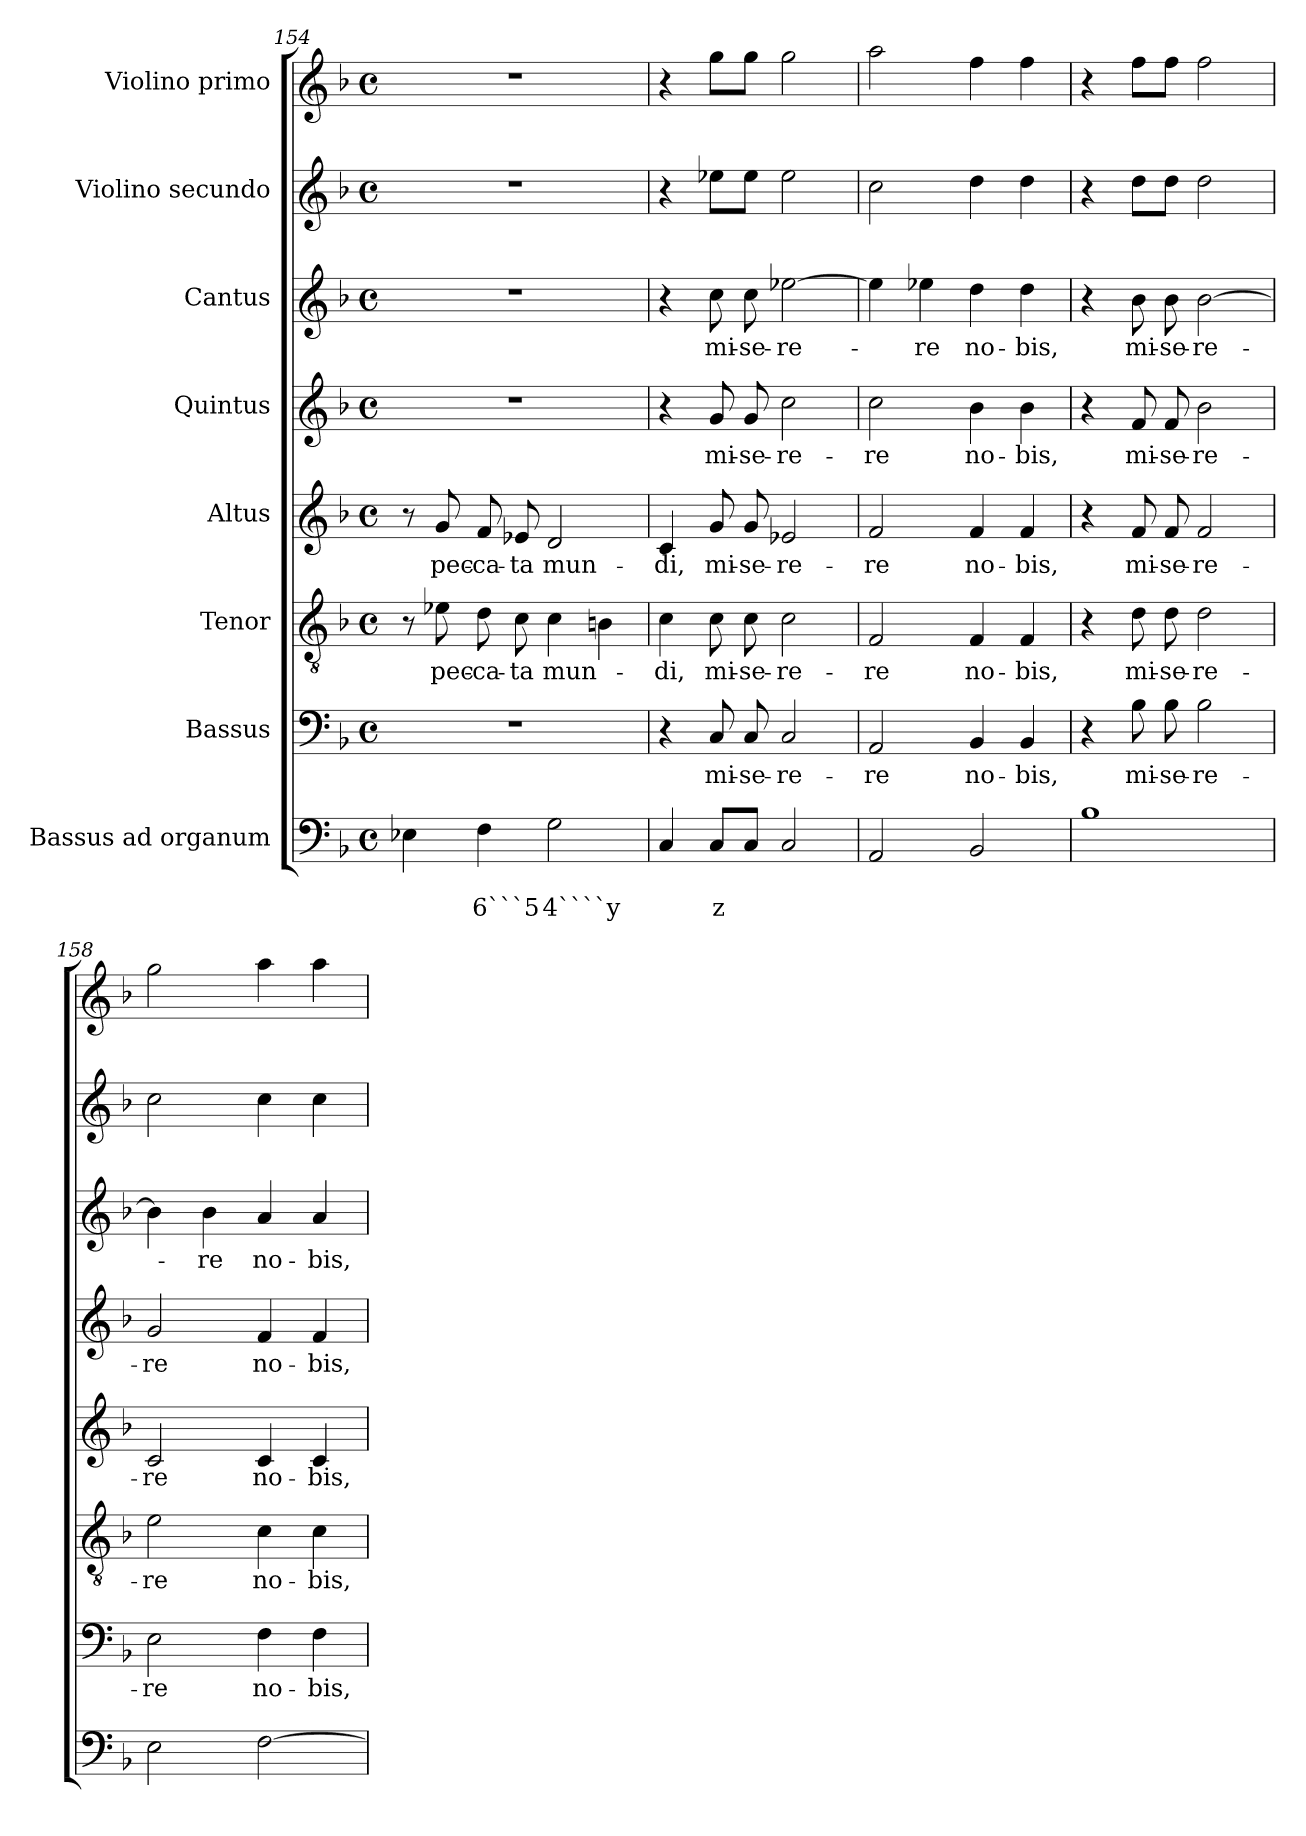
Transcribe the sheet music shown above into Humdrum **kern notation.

**kern	**text	**text	**kern	**text	**kern	**text	**kern	**text	**kern	**text	**kern	**text	**kern	**kern
*part8	*part8	*part8	*part7	*part7	*part6	*part6	*part5	*part5	*part4	*part4	*part3	*part3	*part2	*part1
*staff8	*staff8	*staff8	*staff7	*staff7	*staff6	*staff6	*staff5	*staff5	*staff4	*staff4	*staff3	*staff3	*staff2	*staff1
*I"Bassus ad  organum	*	*	*I"Bassus	*	*I"Tenor	*	*I"Altus	*	*I"Quintus	*	*I"Cantus	*	*I"Violino secundo	*I"Violino primo
*clefF4	*	*	*clefF4	*	*clefGv2	*	*clefG2	*	*clefG2	*	*clefG2	*	*clefG2	*clefG2
*k[b-]	*	*	*k[b-]	*	*k[b-]	*	*k[b-]	*	*k[b-]	*	*k[b-]	*	*k[b-]	*k[b-]
*F:	*	*	*F:	*	*F:	*	*F:	*	*F:	*	*F:	*	*F:	*F:
*M4/4	*	*	*M4/4	*	*M4/4	*	*M4/4	*	*M4/4	*	*M4/4	*	*M4/4	*M4/4
*met(c)	*	*	*met(c)	*	*met(c)	*	*met(c)	*	*met(c)	*	*met(c)	*	*met(c)	*met(c)
=154	=154	=154	=154	=154	=154	=154	=154	=154	=154	=154	=154	=154	=154	=154
4E-X\	.	.	1r	.	8r	.	8r	.	1r	.	1r	.	1r	1r
!	!	!	!	!	!	!LO:LY:b	!	!LO:LY:b	!	!	!	!	!	!
.	.	.	.	.	8e-X\	pec-	8g/	pec-	.	.	.	.	.	.
!	!	!LO:LY:b	!	!	!	!LO:LY:b	!	!LO:LY:b	!	!	!	!	!	!
4F\	.	6```5	.	.	8d\	-ca-	8f/	-ca-	.	.	.	.	.	.
!	!	!	!	!	!	!LO:LY:b	!	!LO:LY:b	!	!	!	!	!	!
.	.	.	.	.	8c\	-ta	8e-X/	-ta	.	.	.	.	.	.
!	!	!LO:LY:b	!	!	!	!LO:LY:b	!	!LO:LY:b	!	!	!	!	!	!
2G\	.	4````y	.	.	4c\	mun-	2d/	mun-	.	.	.	.	.	.
.	.	.	.	.	4Bn\	.	.	.	.	.	.	.	.	.
=155	=155	=155	=155	=155	=155	=155	=155	=155	=155	=155	=155	=155	=155	=155
!	!	!	!	!	!	!LO:LY:b	!	!LO:LY:b	!	!	!	!	!	!
4C/	.	.	4r	.	4c\	-di,	4c/	-di,	4r	.	4r	.	4r	4r
!	!	!LO:LY:b	!	!LO:LY:b	!	!LO:LY:b	!	!LO:LY:b	!	!LO:LY:b	!	!LO:LY:b	!	!
8C/L	.	z	8C/	mi-	8c\	mi-	8g/	mi-	8g/	mi-	8cc\	mi-	8ee-X\L	8gg\L
!	!	!	!	!LO:LY:b	!	!LO:LY:b	!	!LO:LY:b	!	!LO:LY:b	!	!LO:LY:b	!	!
8C/J	.	.	8C/	-se-	8c\	-se-	8g/	-se-	8g/	-se-	8cc\	-se-	8ee-\J	8gg\J
!	!	!	!	!LO:LY:b	!	!LO:LY:b	!	!LO:LY:b	!	!LO:LY:b	!	!LO:LY:b	!	!
2C/	.	.	2C/	-re-	2c\	-re-	2e-X/	-re-	2cc\	-re-	[2ee-X\	-re-	2ee-\	2gg\
=156	=156	=156	=156	=156	=156	=156	=156	=156	=156	=156	=156	=156	=156	=156
!	!	!	!	!LO:LY:b	!	!LO:LY:b	!	!LO:LY:b	!	!LO:LY:b	!	!	!	!
2AA/	.	.	2AA/	-re	2F/	-re	2f/	-re	2cc\	-re	4ee-\]	.	2cc\	2aa\
!	!	!	!	!	!	!	!	!	!	!	!	!LO:LY:b	!	!
.	.	.	.	.	.	.	.	.	.	.	4ee-X\	-re	.	.
!	!	!	!	!LO:LY:b	!	!LO:LY:b	!	!LO:LY:b	!	!LO:LY:b	!	!LO:LY:b	!	!
2BB-/	.	.	4BB-/	no-	4F/	no-	4f/	no-	4b-\	no-	4dd\	no-	4dd\	4ff\
!	!	!	!	!LO:LY:b	!	!LO:LY:b	!	!LO:LY:b	!	!LO:LY:b	!	!LO:LY:b	!	!
.	.	.	4BB-/	-bis,	4F/	-bis,	4f/	-bis,	4b-\	-bis,	4dd\	-bis,	4dd\	4ff\
=157	=157	=157	=157	=157	=157	=157	=157	=157	=157	=157	=157	=157	=157	=157
1B-	.	.	4r	.	4r	.	4r	.	4r	.	4r	.	4r	4r
!	!	!	!	!LO:LY:b	!	!LO:LY:b	!	!LO:LY:b	!	!LO:LY:b	!	!LO:LY:b	!	!
.	.	.	8B-\	mi-	8d\	mi-	8f/	mi-	8f/	mi-	8b-\	mi-	8dd\L	8ff\L
!	!	!	!	!LO:LY:b	!	!LO:LY:b	!	!LO:LY:b	!	!LO:LY:b	!	!LO:LY:b	!	!
.	.	.	8B-\	-se-	8d\	-se-	8f/	-se-	8f/	-se-	8b-\	-se-	8dd\J	8ff\J
!	!	!	!	!LO:LY:b	!	!LO:LY:b	!	!LO:LY:b	!	!LO:LY:b	!	!LO:LY:b	!	!
.	.	.	2B-\	-re-	2d\	-re-	2f/	-re-	2b-\	-re-	[2b-\	-re-	2dd\	2ff\
!!LO:PB:g=z
=158	=158	=158	=158	=158	=158	=158	=158	=158	=158	=158	=158	=158	=158	=158
!	!	!	!	!LO:LY:b	!	!LO:LY:b	!	!LO:LY:b	!	!LO:LY:b	!	!	!	!
2E\	.	.	2E\	-re	2e\	-re	2c/	-re	2g/	-re	4b-\]	.	2cc\	2gg\
!	!	!	!	!	!	!	!	!	!	!	!	!LO:LY:b	!	!
.	.	.	.	.	.	.	.	.	.	.	4b-\	-re	.	.
!	!	!	!	!LO:LY:b	!	!LO:LY:b	!	!LO:LY:b	!	!LO:LY:b	!	!LO:LY:b	!	!
[2F\	.	.	4F\	no-	4c\	no-	4c/	no-	4f/	no-	4a/	no-	4cc\	4aa\
!	!	!	!	!LO:LY:b	!	!LO:LY:b	!	!LO:LY:b	!	!LO:LY:b	!	!LO:LY:b	!	!
.	.	.	4F\	-bis,	4c\	-bis,	4c/	-bis,	4f/	-bis,	4a/	-bis,	4cc\	4aa\
=	=	=	=	=	=	=	=	=	=	=	=	=	=	=
*-	*-	*-	*-	*-	*-	*-	*-	*-	*-	*-	*-	*-	*-	*-
